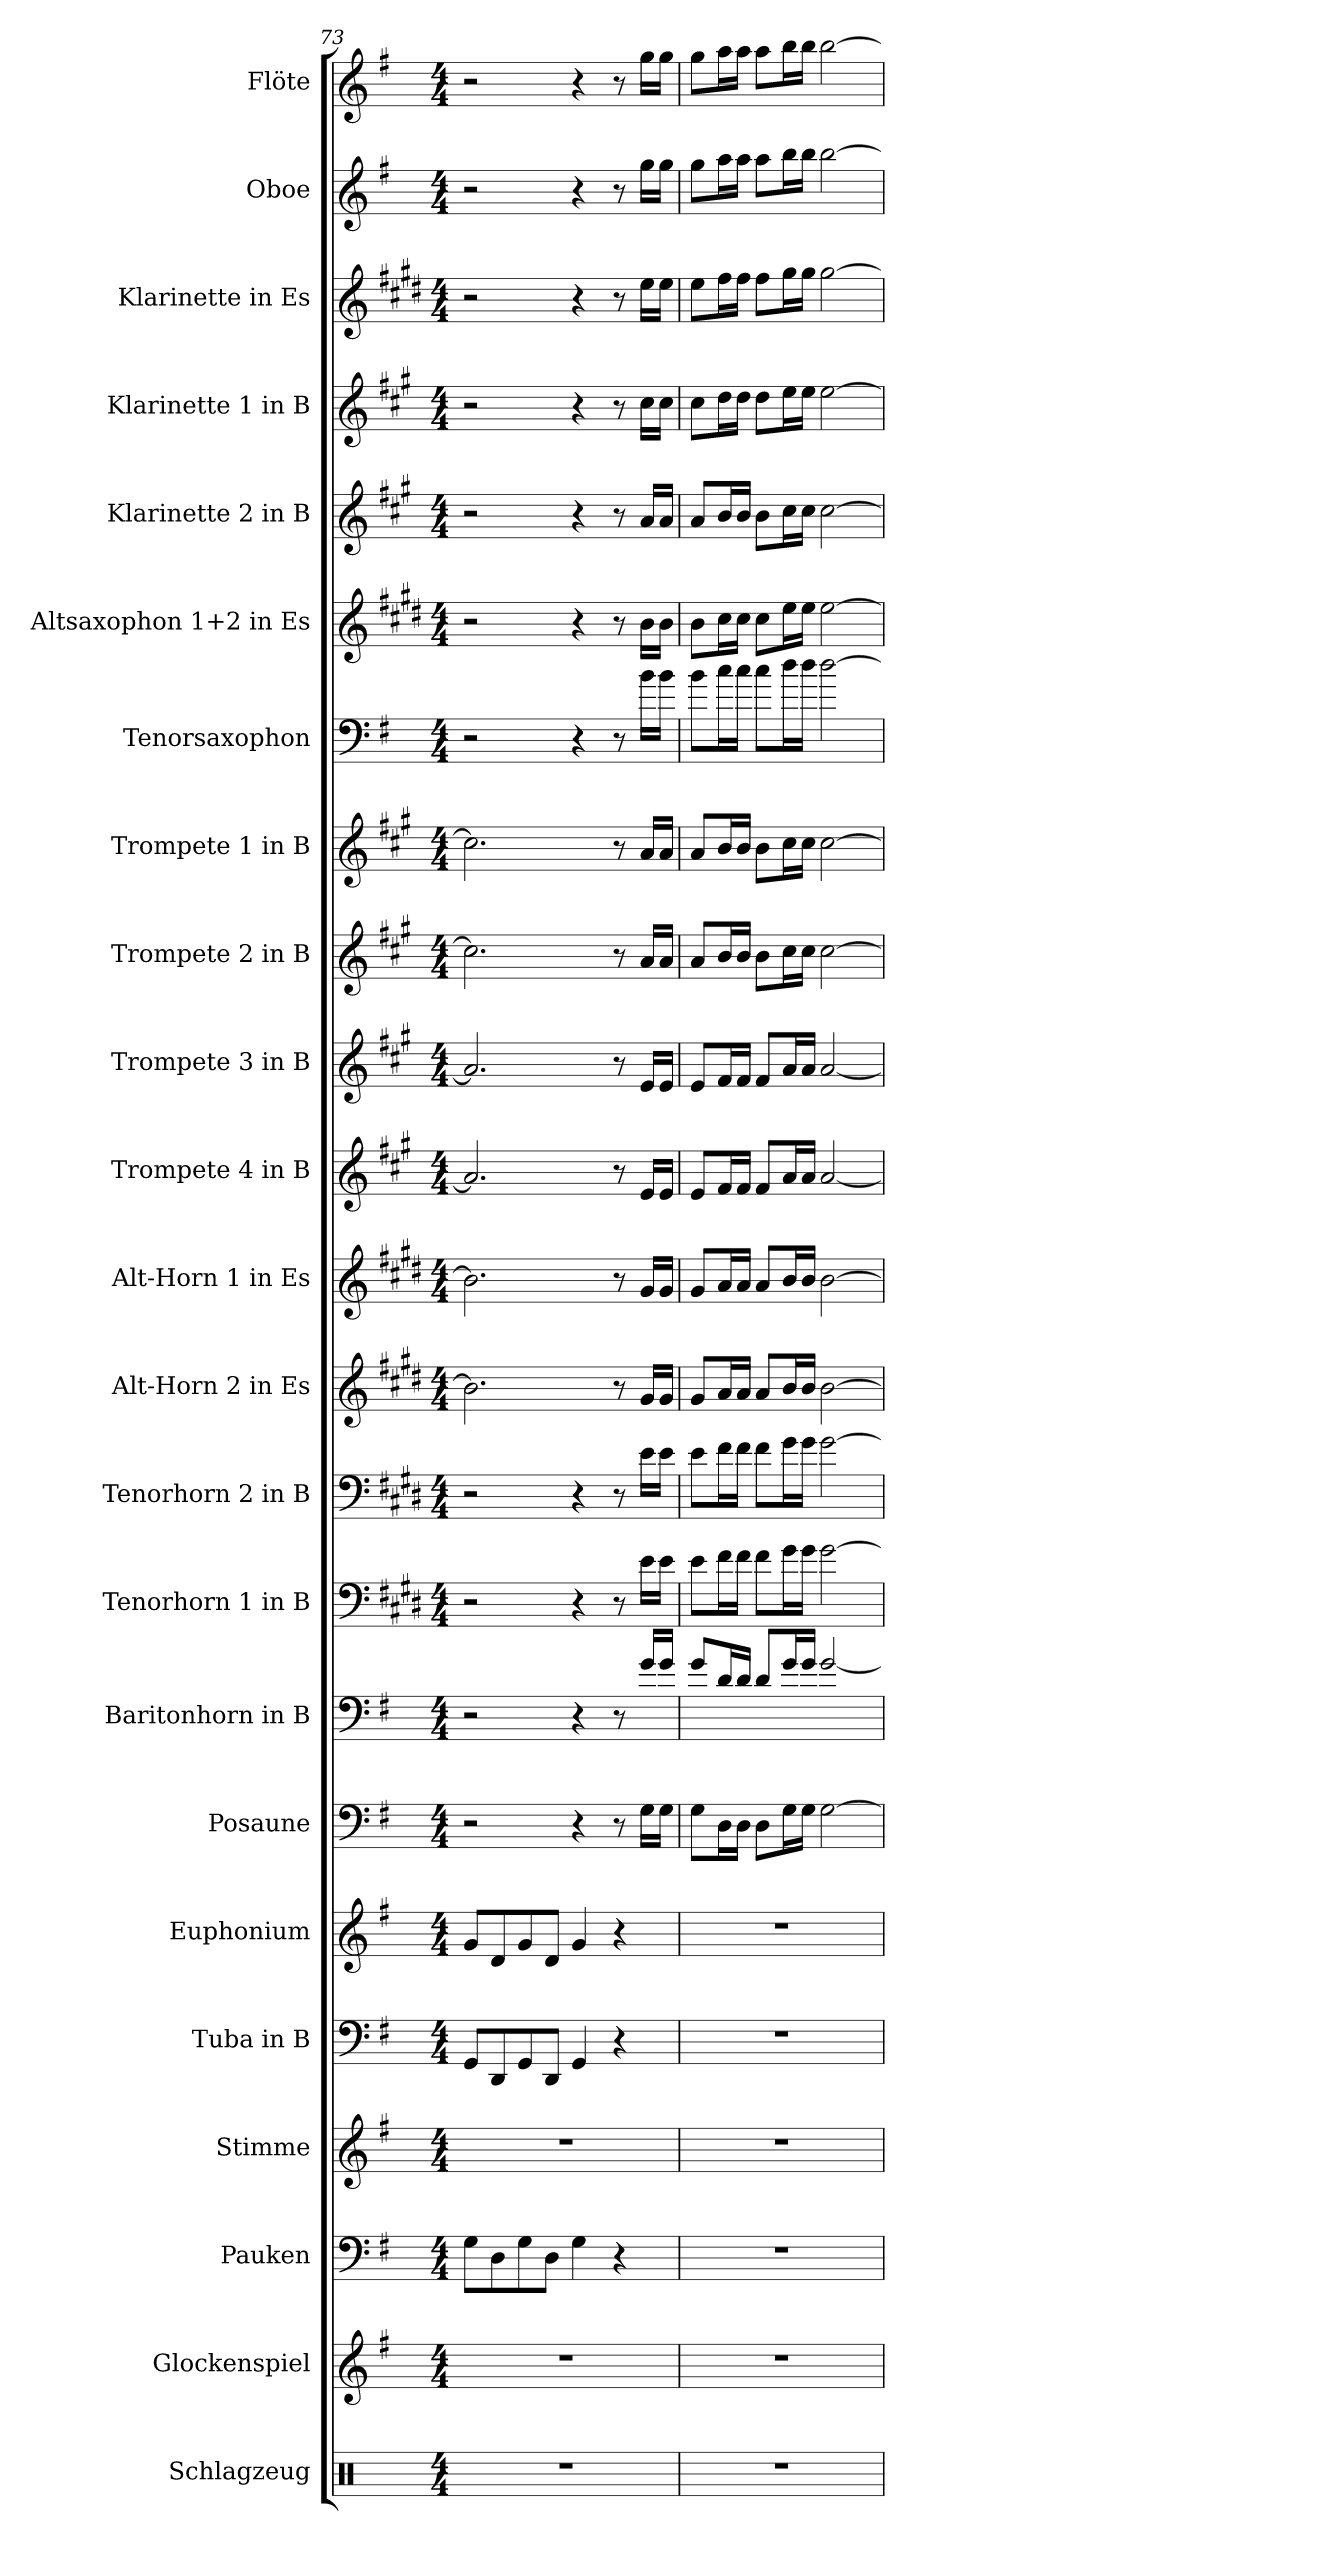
**kern	**kern	**kern	**kern	**kern	**kern	**kern	**kern	**kern	**kern	**kern	**kern	**kern	**kern	**kern	**kern	**kern	**kern	**kern	**kern	**kern	**kern	**kern
*part23	*part22	*part21	*part20	*part19	*part18	*part17	*part16	*part15	*part14	*part13	*part12	*part11	*part10	*part9	*part8	*part7	*part6	*part5	*part4	*part3	*part2	*part1
*staff23	*staff22	*staff21	*staff20	*staff19	*staff18	*staff17	*staff16	*staff15	*staff14	*staff13	*staff12	*staff11	*staff10	*staff9	*staff8	*staff7	*staff6	*staff5	*staff4	*staff3	*staff2	*staff1
*I"Schlagzeug	*I"Glockenspiel	*I"Pauken	*I"Stimme	*I"Tuba in B	*I"Euphonium	*I"Posaune	*I"Baritonhorn in B	*I"Tenorhorn  1 in B	*I"Tenorhorn 2 in B	*I"Alt-Horn 2 in Es	*I"Alt-Horn 1 in Es	*I"Trompete 4 in B	*I"Trompete 3 in B	*I"Trompete 2  in B	*I"Trompete 1 in B	*I"Tenorsaxophon	*I"Altsaxophon 1+2 in Es	*I"Klarinette 2  in B	*I"Klarinette 1 in B	*I"Klarinette in Es	*I"Oboe	*I"Flöte
*clefX	*clefG2	*clefF4	*clefG2	*clefF4	*clefG2	*clefF4	*clefF4	*clefF4	*clefF4	*clefG2	*clefG2	*clefG2	*clefG2	*clefG2	*clefG2	*clefF4	*clefG2	*clefG2	*clefG2	*clefG2	*clefG2	*clefG2
*	*ITrd-14c-24	*	*	*	*ITrd8c14	*	*ITrd8c14	*ITrd5c9	*ITrd5c9	*ITrd5c9	*ITrd5c9	*ITrd1c2	*ITrd1c2	*ITrd1c2	*ITrd1c2	*ITrd8c14	*ITrd5c9	*ITrd1c2	*ITrd1c2	*ITrd-2c-3	*	*
*k[]	*k[f#]	*k[f#]	*k[f#]	*k[f#]	*k[f#]	*k[f#]	*k[f#]	*k[f#]	*k[f#]	*k[f#]	*k[f#]	*k[f#]	*k[f#]	*k[f#]	*k[f#]	*k[f#]	*k[f#]	*k[f#]	*k[f#]	*k[f#]	*k[f#]	*k[f#]
*C:	*G:	*G:	*G:	*G:	*G:	*G:	*G:	*G:	*G:	*G:	*G:	*G:	*G:	*G:	*G:	*G:	*G:	*G:	*G:	*G:	*G:	*G:
*M4/4	*M4/4	*M4/4	*M4/4	*M4/4	*M4/4	*M4/4	*M4/4	*M4/4	*M4/4	*M4/4	*M4/4	*M4/4	*M4/4	*M4/4	*M4/4	*M4/4	*M4/4	*M4/4	*M4/4	*M4/4	*M4/4	*M4/4
=73	=73	=73	=73	=73	=73	=73	=73	=73	=73	=73	=73	=73	=73	=73	=73	=73	=73	=73	=73	=73	=73	=73
1r	1r	8Gi\L	1r	8GGi/L	8Gi/L	2r	2r	2r	2r	2.di\]	2.di\]	2.gi/]	2.gi/]	2.bi\]	2.bi\]	2r	2r	2r	2r	2r	2r	2r
.	.	8Di\	.	8DDi/	8Di/	.	.	.	.	.	.	.	.	.	.	.	.	.	.	.	.	.
.	.	8Gi\	.	8GGi/	8Gi/	.	.	.	.	.	.	.	.	.	.	.	.	.	.	.	.	.
.	.	8Di\J	.	8DDi/J	8Di/J	.	.	.	.	.	.	.	.	.	.	.	.	.	.	.	.	.
.	.	4Gi\	.	4GGi/	4Gi/	4r	4r	4r	4r	.	.	.	.	.	.	4r	4r	4r	4r	4r	4r	4r
.	.	4r	.	4r	4r	8r	8r	8r	8r	8r	8r	8r	8r	8r	8r	8r	8r	8r	8r	8r	8r	8r
.	.	.	.	.	.	16Gi\LL	16Gi/LL	16Gi\LL	16Gi\LL	16Bi/LL	16Bi/LL	16di/LL	16di/LL	16gi/LL	16gi/LL	16Bi\LL	16di\LL	16gi/LL	16bi\LL	16ggi\LL	16ggi\LL	16ggi\LL
.	.	.	.	.	.	16Gi\JJ	16Gi/JJ	16Gi\JJ	16Gi\JJ	16Bi/JJ	16Bi/JJ	16di/JJ	16di/JJ	16gi/JJ	16gi/JJ	16Bi\JJ	16di\JJ	16gi/JJ	16bi\JJ	16ggi\JJ	16ggi\JJ	16ggi\JJ
=74	=74	=74	=74	=74	=74	=74	=74	=74	=74	=74	=74	=74	=74	=74	=74	=74	=74	=74	=74	=74	=74	=74
1r	1r	1r	1r	1r	1r	8Gi\L	8Gi/L	8Gi\L	8Gi\L	8Bi/L	8Bi/L	8di/L	8di/L	8gi/L	8gi/L	8Bi\L	8di\L	8gi/L	8bi\L	8ggi\L	8ggi\L	8ggi\L
.	.	.	.	.	.	16Di\L	16Di/L	16Ai\L	16Ai\L	16ci/L	16ci/L	16ei/L	16ei/L	16ai/L	16ai/L	16ci\L	16ei\L	16ai/L	16cci\L	16aai\L	16aai\L	16aai\L
.	.	.	.	.	.	16Di\JJ	16Di/JJ	16Ai\JJ	16Ai\JJ	16ci/JJ	16ci/JJ	16ei/JJ	16ei/JJ	16ai/JJ	16ai/JJ	16ci\JJ	16ei\JJ	16ai/JJ	16cci\JJ	16aai\JJ	16aai\JJ	16aai\JJ
.	.	.	.	.	.	8Di\L	8Di/L	8Ai\L	8Ai\L	8ci/L	8ci/L	8ei/L	8ei/L	8ai\L	8ai\L	8ci\L	8ei\L	8ai\L	8cci\L	8aai\L	8aai\L	8aai\L
.	.	.	.	.	.	16Gi\L	16Gi/L	16Bi\L	16Bi\L	16di/L	16di/L	16gi/L	16gi/L	16bi\L	16bi\L	16di\L	16gi\L	16bi\L	16ddi\L	16bbi\L	16bbi\L	16bbi\L
.	.	.	.	.	.	16Gi\JJ	16Gi/JJ	16Bi\JJ	16Bi\JJ	16di/JJ	16di/JJ	16gi/JJ	16gi/JJ	16bi\JJ	16bi\JJ	16di\JJ	16gi\JJ	16bi\JJ	16ddi\JJ	16bbi\JJ	16bbi\JJ	16bbi\JJ
.	.	.	.	.	.	[>2Gi\	[<2Gi/	[>2Bi\	[>2Bi\	[>2di\	[>2di\	[<2gi/	[<2gi/	[>2bi\	[>2bi\	[>2di\	[>2gi\	[>2bi\	[>2ddi\	[>2bbi\	[>2bbi\	[>2bbi\
=	=	=	=	=	=	=	=	=	=	=	=	=	=	=	=	=	=	=	=	=	=	=
*-	*-	*-	*-	*-	*-	*-	*-	*-	*-	*-	*-	*-	*-	*-	*-	*-	*-	*-	*-	*-	*-	*-
